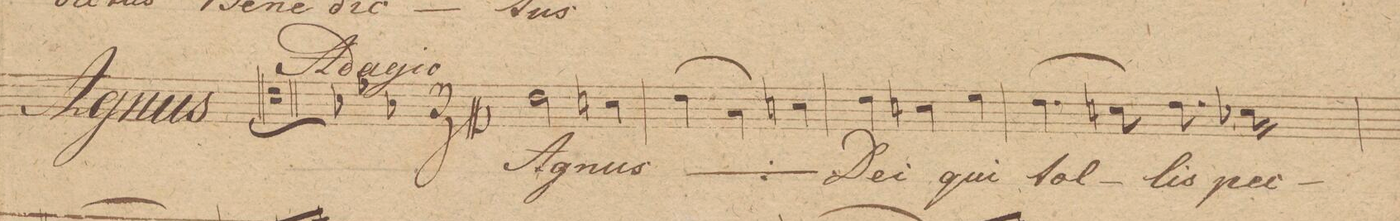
**kern	**text	**dynam
*I"Tenore 2do	*	*
*clefC4	*	*
*k[b-e-a-]	*	*
*M3/4	*	*
*2\right	*	*
2c\	A-	.
4Bn\	-gnus	.
=2	=2	=2
*	*ij	*
(4c\	A-	.
4G\)	.	.
4Bn\	-gnus	.
*	*Xij	*
=3	=3	=3
4c\	De-	.
4Bn\	-i	.
4d\	qui	.
=4	=4	=4
(4.c\	tol-	.
8Bn\)	.	.
8.c\	-lis	.
16B-X\	pec-	.
=5	=5	=5
*-	*-	*-
